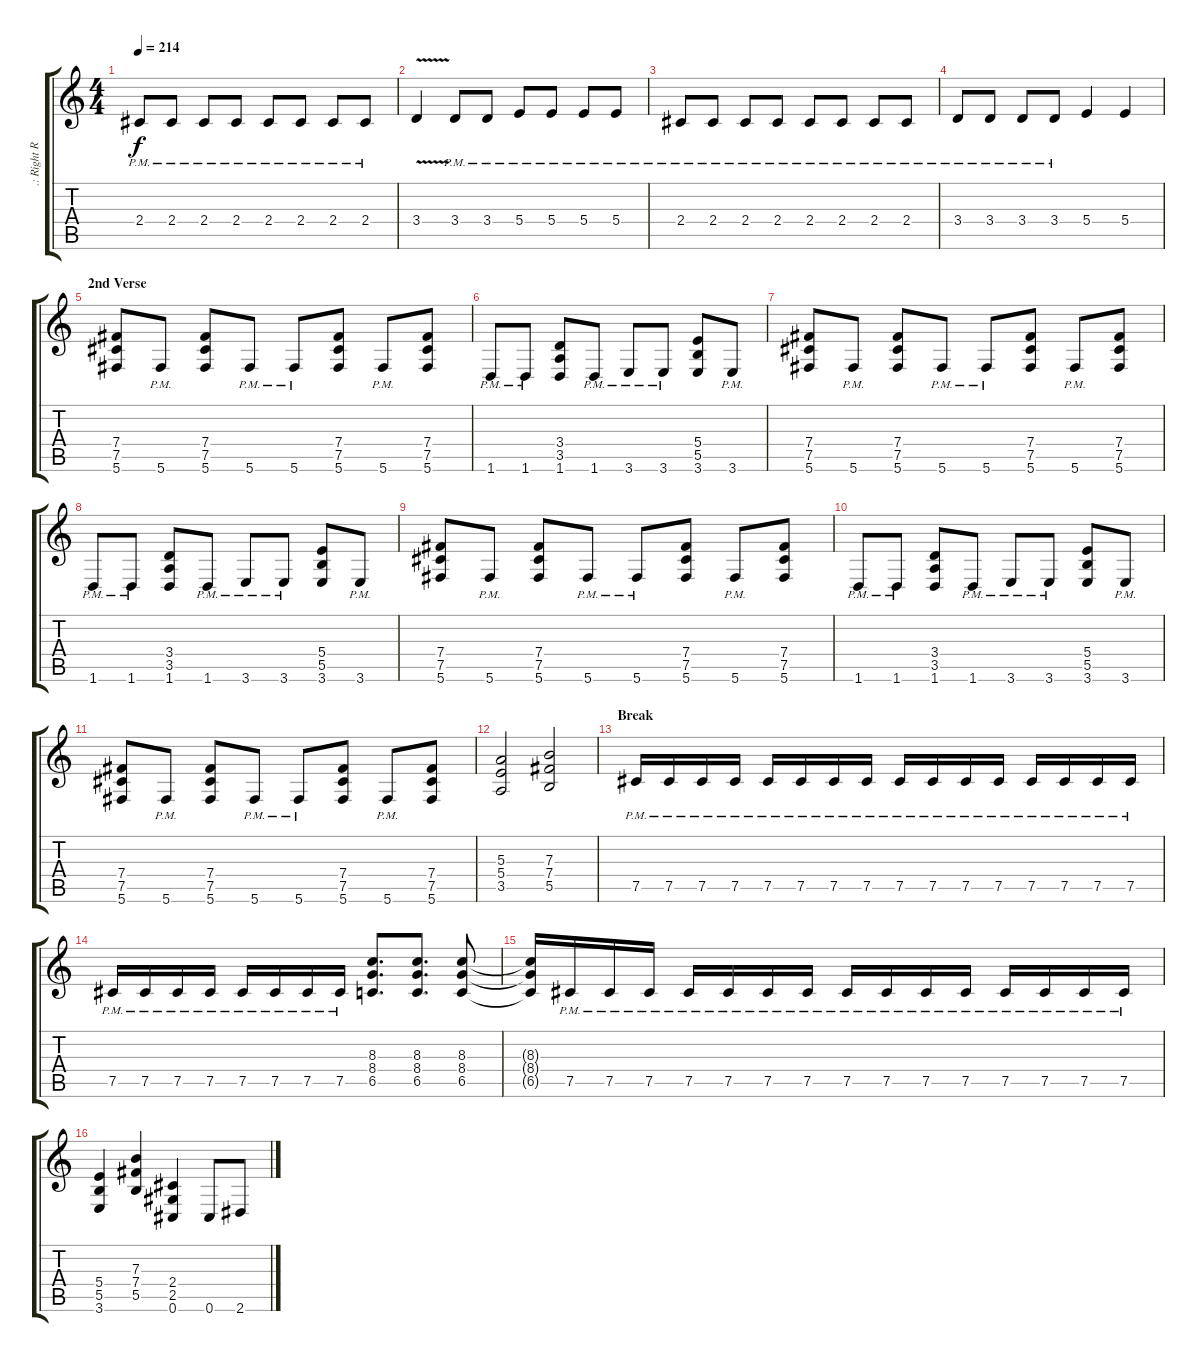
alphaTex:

\track (".: Right Rythm Guitar :." ".: Right R") {instrument distortionguitar}
\staff {score tabs}
\tuning (Db4 Ab3 E3 B2 Gb2 Db2) {hide}
\ts (4 4)
\tempo 214
\clef g2
\ks c
2.4{pm}.8{dy f} 2.4{pm}.8 2.4{pm}.8 2.4{pm}.8 2.4{pm}.8 2.4{pm}.8 2.4{pm}.8 2.4{pm}.8 |
3.4{v}.4 3.4{pm}.8 3.4{pm}.8 5.4{pm}.8 5.4{pm}.8 5.4{pm}.8 5.4{pm}.8 |
2.4{pm}.8 2.4{pm}.8 2.4{pm}.8 2.4{pm}.8 2.4{pm}.8 2.4{pm}.8 2.4{pm}.8 2.4{pm}.8 |
3.4{pm}.8 3.4{pm}.8 3.4{pm}.8 3.4{pm}.8 5.4.4 5.4.4 |
\section ("" "2nd Verse")
(7.4 7.5 5.6).8 5.6{pm}.8 (7.4 7.5 5.6).8 5.6{pm}.8 5.6{pm}.8 (7.4 7.5 5.6).8 5.6{pm}.8 (7.4 7.5 5.6).8 |
1.6{pm}.8 1.6{pm}.8 (3.4 3.5 1.6).8 1.6{pm}.8 3.6{pm}.8 3.6{pm}.8 (5.4 5.5 3.6).8 3.6{pm}.8 |
(7.4 7.5 5.6).8 5.6{pm}.8 (7.4 7.5 5.6).8 5.6{pm}.8 5.6{pm}.8 (7.4 7.5 5.6).8 5.6{pm}.8 (7.4 7.5 5.6).8 |
1.6{pm}.8 1.6{pm}.8 (3.4 3.5 1.6).8 1.6{pm}.8 3.6{pm}.8 3.6{pm}.8 (5.4 5.5 3.6).8 3.6{pm}.8 |
(7.4 7.5 5.6).8 5.6{pm}.8 (7.4 7.5 5.6).8 5.6{pm}.8 5.6{pm}.8 (7.4 7.5 5.6).8 5.6{pm}.8 (7.4 7.5 5.6).8 |
1.6{pm}.8 1.6{pm}.8 (3.4 3.5 1.6).8 1.6{pm}.8 3.6{pm}.8 3.6{pm}.8 (5.4 5.5 3.6).8 3.6{pm}.8 |
(7.4 7.5 5.6).8 5.6{pm}.8 (7.4 7.5 5.6).8 5.6{pm}.8 5.6{pm}.8 (7.4 7.5 5.6).8 5.6{pm}.8 (7.4 7.5 5.6).8 |
(5.3 5.4 3.5).2 (7.3 7.4 5.5).2 |
\section ("" "Break")
7.5{pm}.16 7.5{pm}.16 7.5{pm}.16 7.5{pm}.16 7.5{pm}.16 7.5{pm}.16 7.5{pm}.16 7.5{pm}.16 7.5{pm}.16 7.5{pm}.16 7.5{pm}.16 7.5{pm}.16 7.5{pm}.16 7.5{pm}.16 7.5{pm}.16 7.5{pm}.16 |
7.5{pm}.16 7.5{pm}.16 7.5{pm}.16 7.5{pm}.16 7.5{pm}.16 7.5{pm}.16 7.5{pm}.16 7.5{pm}.16 (8.3 8.4 6.5).8{d} (8.3 8.4 6.5).8{d} (8.3 8.4 6.5).8 |
(8.3{t} 8.4{t} 6.5{t}).16 7.5{pm}.16 7.5{pm}.16 7.5{pm}.16 7.5{pm}.16 7.5{pm}.16 7.5{pm}.16 7.5{pm}.16 7.5{pm}.16 7.5{pm}.16 7.5{pm}.16 7.5{pm}.16 7.5{pm}.16 7.5{pm}.16 7.5{pm}.16 7.5{pm}.16 |
(5.4 5.5 3.6).4 (7.3 7.4 5.5).4 (2.4 2.5 0.6).4 0.6.8 2.6.8
